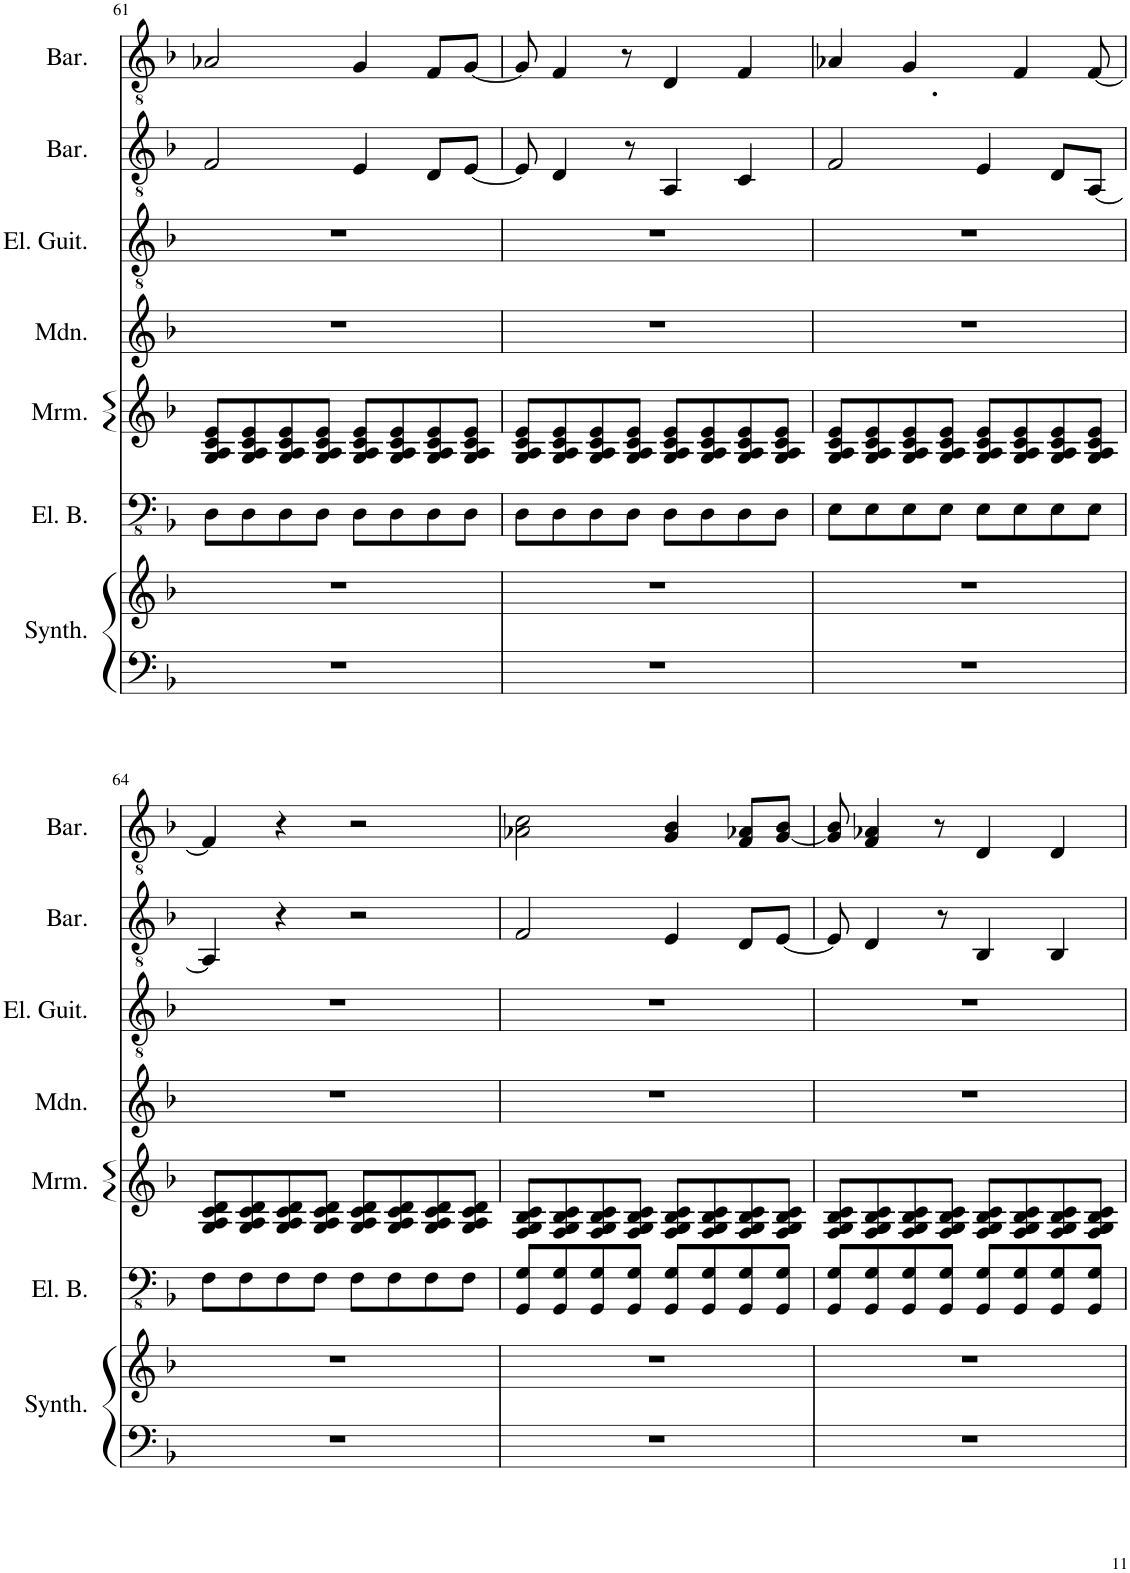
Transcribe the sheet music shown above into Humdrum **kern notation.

**kern	**kern	**kern	**kern	**kern	**kern	**kern	**kern
*part7	*part7	*part6	*part5	*part4	*part3	*part2	*part1
*staff8	*staff7	*staff6	*staff5	*staff4	*staff3	*staff2	*staff1
*I"String Synthesizer	*	*I"Electric Bass	*I"Marimba	*I"Mandolin	*I"Electric Guitar	*I"Baritone	*I"Baritone
*I'Synth.	*	*I'El. B.	*I'Mrm.	*I'Mdn.	*I'El. Guit.	*I'Bar.	*I'Bar.
!!LO:PB:g=z
*clefF4	*clefG2	*clefFv4	*clefG2	*clefG2	*clefGv2	*clefGv2	*clefGv2
*k[b-]	*k[b-]	*k[b-]	*k[b-]	*k[b-]	*k[b-]	*k[b-]	*k[b-]
*M4/4	*M4/4	*M4/4	*M4/4	*M4/4	*M4/4	*M4/4	*M4/4
=61	=61	=61	=61	=61	=61	=61	=61
1r	1r	8DD\L	8G/ 8A/ 8c/ 8e/L	1r	1r	2F/	2A-X/
.	.	8DD\	8G/ 8A/ 8c/ 8e/	.	.	.	.
.	.	8DD\	8G/ 8A/ 8c/ 8e/	.	.	.	.
.	.	8DD\J	8G/ 8A/ 8c/ 8e/J	.	.	.	.
.	.	8DD\L	8G/ 8A/ 8c/ 8e/L	.	.	4E/	4G/
.	.	8DD\	8G/ 8A/ 8c/ 8e/	.	.	.	.
.	.	8DD\	8G/ 8A/ 8c/ 8e/	.	.	8D/L	8F/L
.	.	8DD\J	8G/ 8A/ 8c/ 8e/J	.	.	[8E/J	[8G/J
=62	=62	=62	=62	=62	=62	=62	=62
1r	1r	8DD\L	8G/ 8A/ 8c/ 8e/L	1r	1r	8E/]	8G/]
.	.	8DD\	8G/ 8A/ 8c/ 8e/	.	.	4D/	4F/
.	.	8DD\	8G/ 8A/ 8c/ 8e/	.	.	.	.
.	.	8DD\J	8G/ 8A/ 8c/ 8e/J	.	.	8r	8r
.	.	8DD\L	8G/ 8A/ 8c/ 8e/L	.	.	4AA/	4D/
.	.	8DD\	8G/ 8A/ 8c/ 8e/	.	.	.	.
.	.	8DD\	8G/ 8A/ 8c/ 8e/	.	.	4C/	4F/
.	.	8DD\J	8G/ 8A/ 8c/ 8e/J	.	.	.	.
=63	=63	=63	=63	=63	=63	=63	=63
1r	1r	8EE\L	8G/ 8A/ 8c/ 8e/L	1r	1r	2F/	4A-X/
.	.	8EE\	8G/ 8A/ 8c/ 8e/	.	.	.	.
.	.	8EE\	8G/ 8A/ 8c/ 8e/	.	.	.	4.G/
.	.	8EE\J	8G/ 8A/ 8c/ 8e/J	.	.	.	.
.	.	8EE\L	8G/ 8A/ 8c/ 8e/L	.	.	4E/	.
.	.	8EE\	8G/ 8A/ 8c/ 8e/	.	.	.	4F/
.	.	8EE\	8G/ 8A/ 8c/ 8e/	.	.	8D/L	.
.	.	8EE\J	8G/ 8A/ 8c/ 8e/J	.	.	[8AA/J	[8F/
!!LO:LB:g=z
=64	=64	=64	=64	=64	=64	=64	=64
1r	1r	8FF\L	8G/ 8A/ 8c/ 8d/L	1r	1r	4AA/]	4F/]
.	.	8FF\	8G/ 8A/ 8c/ 8d/	.	.	.	.
.	.	8FF\	8G/ 8A/ 8c/ 8d/	.	.	4r	4r
.	.	8FF\J	8G/ 8A/ 8c/ 8d/J	.	.	.	.
.	.	8FF\L	8G/ 8A/ 8c/ 8d/L	.	.	2r	2r
.	.	8FF\	8G/ 8A/ 8c/ 8d/	.	.	.	.
.	.	8FF\	8G/ 8A/ 8c/ 8d/	.	.	.	.
.	.	8FF\J	8G/ 8A/ 8c/ 8d/J	.	.	.	.
=65	=65	=65	=65	=65	=65	=65	=65
1r	1r	8GGG/ 8GG/L	8F/ 8G/ 8B-/ 8c/L	1r	1r	2F/	2A-X\ 2c\
.	.	8GGG/ 8GG/	8F/ 8G/ 8B-/ 8c/	.	.	.	.
.	.	8GGG/ 8GG/	8F/ 8G/ 8B-/ 8c/	.	.	.	.
.	.	8GGG/ 8GG/J	8F/ 8G/ 8B-/ 8c/J	.	.	.	.
.	.	8GGG/ 8GG/L	8F/ 8G/ 8B-/ 8c/L	.	.	4E/	4G/ 4B-/
.	.	8GGG/ 8GG/	8F/ 8G/ 8B-/ 8c/	.	.	.	.
.	.	8GGG/ 8GG/	8F/ 8G/ 8B-/ 8c/	.	.	8D/L	8F/ 8A-X/L
.	.	8GGG/ 8GG/J	8F/ 8G/ 8B-/ 8c/J	.	.	[8E/J	[8G/ 8B-/J
=66	=66	=66	=66	=66	=66	=66	=66
1r	1r	8GGG/ 8GG/L	8F/ 8G/ 8B-/ 8c/L	1r	1r	8E/]	8G/] 8B-/
.	.	8GGG/ 8GG/	8F/ 8G/ 8B-/ 8c/	.	.	4D/	4F/ 4A-X/
.	.	8GGG/ 8GG/	8F/ 8G/ 8B-/ 8c/	.	.	.	.
.	.	8GGG/ 8GG/J	8F/ 8G/ 8B-/ 8c/J	.	.	8r	8r
.	.	8GGG/ 8GG/L	8F/ 8G/ 8B-/ 8c/L	.	.	4BB-/	4D/
.	.	8GGG/ 8GG/	8F/ 8G/ 8B-/ 8c/	.	.	.	.
.	.	8GGG/ 8GG/	8F/ 8G/ 8B-/ 8c/	.	.	4BB-/	4D/
.	.	8GGG/ 8GG/J	8F/ 8G/ 8B-/ 8c/J	.	.	.	.
=	=	=	=	=	=	=	=
*-	*-	*-	*-	*-	*-	*-	*-
